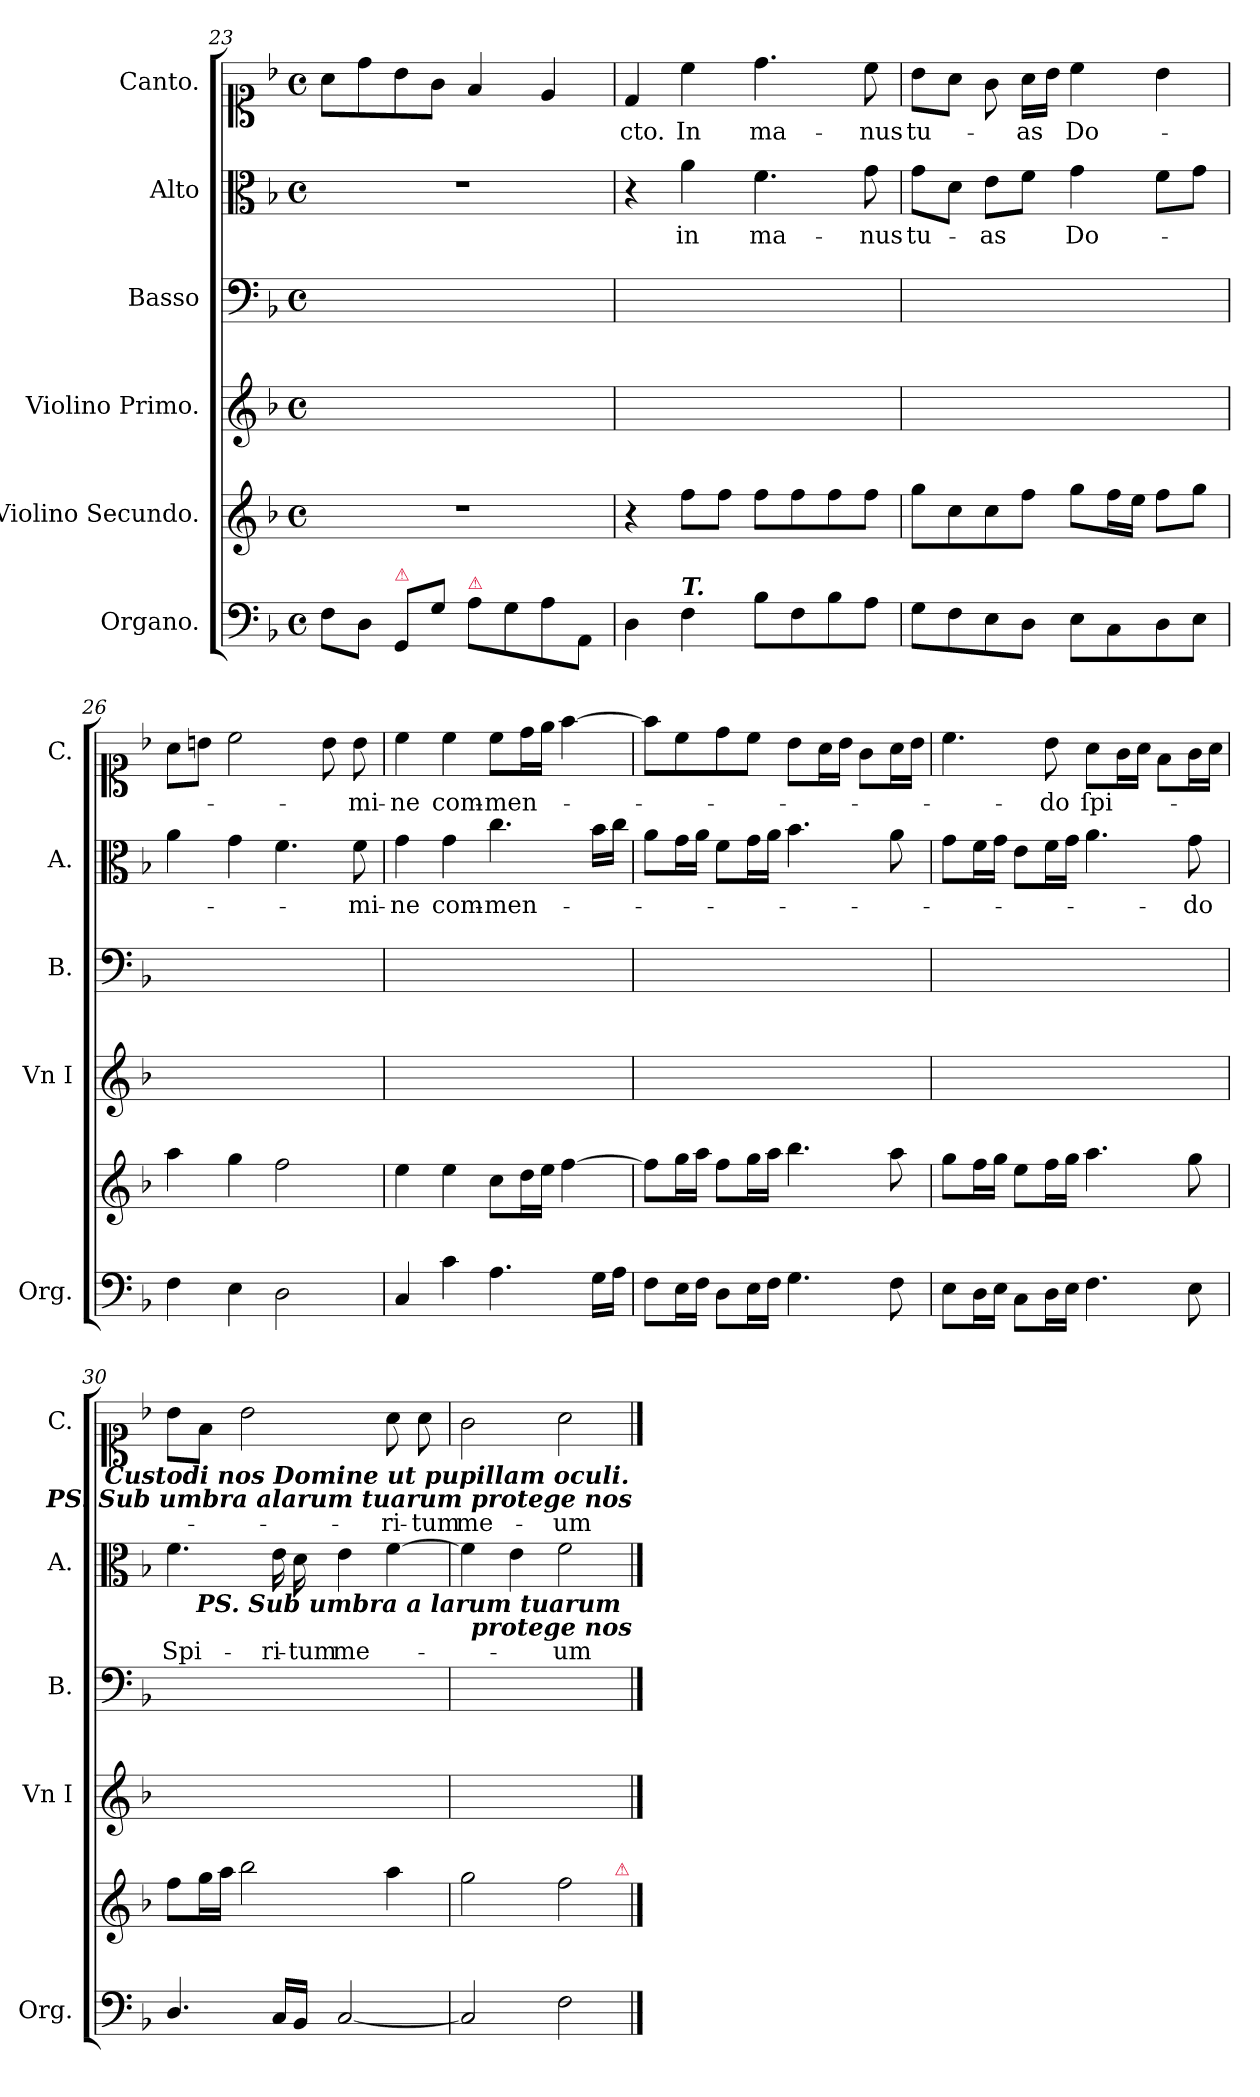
**kern	**kern	**kern	**kern	**kern	**text	**kern	**text
*part6	*part5	*part4	*part3	*part2	*part2	*part1	*part1
*staff6	*staff5	*staff4	*staff3	*staff2	*staff2	*staff1	*staff1
*I"Organo.	*I"Violino Secundo.	*I"Violino Primo.	*I"Basso	*I"Alto	*	*I"Canto.	*
*I'Org.	*	*I'Vn I	*I'B.	*I'A.	*	*I'C.	*
*clefF4	*clefG2	*clefG2	*clefF4	*clefC3	*	*clefC1	*
*k[b-]	*k[b-]	*k[b-]	*k[b-]	*k[b-]	*	*k[b-]	*
*M4/4	*M4/4	*M4/4	*M4/4	*M4/4	*	*M4/4	*
*met(c)	*met(c)	*met(c)	*met(c)	*met(c)	*	*met(c)	*
=23	=23	=23	=23	=23	=23	=23	=23
8F\L	1r	1ryy	1ryy	1r	.	8a\L	.
8D\J	.	.	.	.	.	8dd\	.
!LO:TX:a:color=crimson:t=⚠	!	!	!	!	!	!	!
8GG\L	.	.	.	.	.	8b-\	.
8G/J	.	.	.	.	.	8g\J	.
!LO:TX:a:color=crimson:t=⚠	!	!	!	!	!	!	!
8A\L	.	.	.	.	.	4f/	.
8G\	.	.	.	.	.	.	.
8A\	.	.	.	.	.	4e/	.
8AA/J	.	.	.	.	.	.	.
=24	=24	=24	=24	=24	=24	=24	=24
4D\	4r	1ryy	1ryy	4r	.	4d/	-cto.
!LO:TX:a:Bi:t=T.	!	!	!	!	!	!	!
4F\	8ff\L	.	.	4a\	in	4cc\	In
.	8ff\J	.	.	.	.	.	.
8B-\L	8ff\L	.	.	4.f\	ma-	4.dd\	ma-
8F\	8ff\	.	.	.	.	.	.
8B-\	8ff\	.	.	.	.	.	.
8A\J	8ff\J	.	.	8g\	-nus	8cc\	-nus
=25	=25	=25	=25	=25	=25	=25	=25
8G\L	8gg\L	1ryy	1ryy	8g\L	tu-	8b-\L	tu-
8F\	8cc\	.	.	8d\J	.	8a\J	.
8E\	8cc\	.	.	8e\L	-as	8g\	.
8D\J	8ff\J	.	.	8f\J	.	16a\LL	-as
.	.	.	.	.	.	16b-\JJ	.
8E\L	8gg\L	.	.	4g\	Do-	4cc\	Do-
8C\	16ff\L	.	.	.	.	.	.
.	16ee\JJ	.	.	.	.	.	.
8D\	8ff\L	.	.	8f\L	.	4b-\	.
8E\J	8gg\J	.	.	8g\J	.	.	.
=26	=26	=26	=26	=26	=26	=26	=26
4F\	4aa\	1ryy	1ryy	4a\	.	8a\L	.
.	.	.	.	.	.	8bn\J	.
4E\	4gg\	.	.	4g\	.	2cc\	.
2D\	2ff\	.	.	4.f\	.	.	.
.	.	.	.	.	.	8b\	.
.	.	.	.	8f\	-mi-	8b\	-mi-
=27	=27	=27	=27	=27	=27	=27	=27
4C/	4ee\	1ryy	1ryy	4g\	-ne	4cc\	-ne
4c\	4ee\	.	.	4g\	com-	4cc\	com-
4.A\	8cc\L	.	.	4.cc\	-men-	8cc\L	-men-
.	16dd\L	.	.	.	.	16dd\L	.
.	16ee\JJ	.	.	.	.	16ee\JJ	.
.	[4ff\	.	.	.	.	[4ff\	.
16G\LL	.	.	.	16b-\LL	.	.	.
16A\JJ	.	.	.	16cc\JJ	.	.	.
=28	=28	=28	=28	=28	=28	=28	=28
8F\L	8ff\L]	1ryy	1ryy	8a\L	.	8ff\L]	.
16E\L	16gg\L	.	.	16g\L	.	8cc\	.
16F\JJ	16aa\JJ	.	.	16a\JJ	.	.	.
8D\L	8ff\L	.	.	8f\L	.	8dd\	.
16E\L	16gg\L	.	.	16g\L	.	8cc\J	.
16F\JJ	16aa\JJ	.	.	16a\JJ	.	.	.
4.G\	4.bb-\	.	.	4.b-\	.	8b-\L	.
.	.	.	.	.	.	16a\L	.
.	.	.	.	.	.	16b-\JJ	.
.	.	.	.	.	.	8g\L	.
8F\	8aa\	.	.	8a\	.	16a\L	.
.	.	.	.	.	.	16b-\JJ	.
=29	=29	=29	=29	=29	=29	=29	=29
8E\L	8gg\L	1ryy	1ryy	8g\L	.	4.cc\	.
16D\L	16ff\L	.	.	16f\L	.	.	.
16E\JJ	16gg\JJ	.	.	16g\JJ	.	.	.
8C\L	8ee\L	.	.	8e\L	.	.	.
16D\L	16ff\L	.	.	16f\L	.	8b-\	-do
16E\JJ	16gg\JJ	.	.	16g\JJ	.	.	.
4.F\	4.aa\	.	.	4.a\	.	8a\L	ſpi-
.	.	.	.	.	.	16g\L	.
.	.	.	.	.	.	16a\JJ	.
.	.	.	.	.	.	8f\L	.
8E\	8gg\	.	.	8g\	-do	16g\L	.
.	.	.	.	.	.	16a\JJ	.
=30	=30	=30	=30	=30	=30	=30	=30
4.D/	8ff\L	1ryy	1ryy	4.f\	Spi-	8b-\L	.
.	16gg\L	.	.	.	.	8f\J	.
.	16aa\JJ	.	.	.	.	.	.
.	2bb-\	.	.	.	.	2b-\	.
16C/LL	.	.	.	16e\	-ri-	.	.
16BB-/JJ	.	.	.	16d\	-tum	.	.
[2C/	.	.	.	4e\	me-	.	.
.	4aa\	.	.	[4f\	.	8a\	-ri-
.	.	.	.	.	.	8a\	-tum
=31	=31	=31	=31	=31	=31	=31	=31
2C/]	2gg\	1ryy	1ryy	4f\]	.	2g\	me-
.	.	.	.	4e\	.	.	.
2F\	2ff\	.	.	2f\	-um	2a\	-um
!	!	!	!	!	!	!LO:TX:b:Bi:t=Custodi nos Domine ut pupillam oculi.\nPS. Sub umbra alarum tuarum protege nos	!
!	!	!	!	!LO:TX:b:Bi:t=PS. Sub umbra a larum tuarum \nprotege nos	!	!	!
!	!LO:TX:a:color=crimson:t=⚠	!	!	!	!	!	!
==	==	==	==	==	==	==	==
*-	*-	*-	*-	*-	*-	*-	*-
